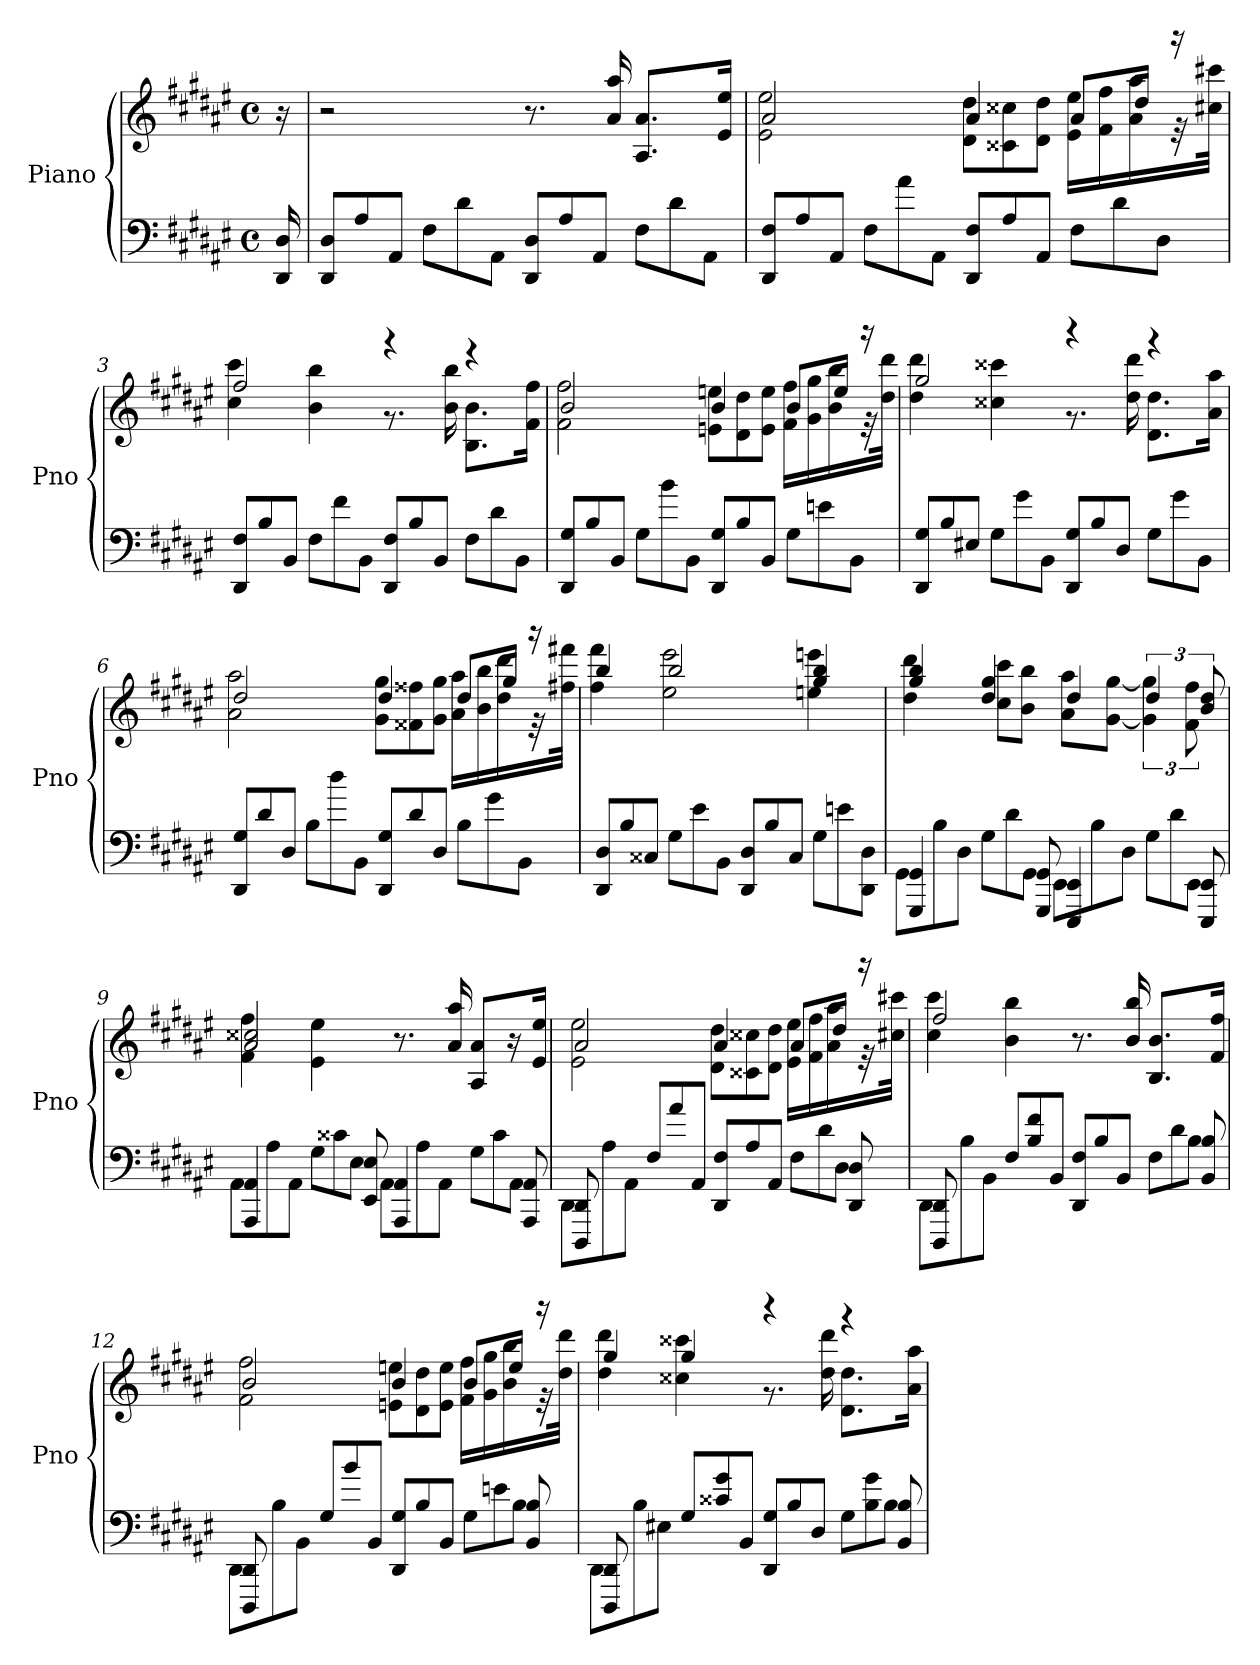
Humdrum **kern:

**kern	**kern
*part1	*part1
*staff2	*staff1
*I"Piano	*
*I'Pno	*
*clefF4	*clefG2
*k[f#c#g#d#a#e#]	*k[f#c#g#d#a#e#]
*d#:	*d#:
*M4/4	*M4/4
*met(c)	*met(c)
=	=
16DD# 16D#	16r
=1	=1
*Xtuplet	*
12DD# 12D#L	2r
12A#	.
12AA#J	.
12F#L	.
12d#	.
12AA#J	.
12DD# 12D#L	8.r
12A#	.
12AA#J	.
.	16a#/ 16aa#/
12F#L	8.A# 8.a#L
12d#	.
12AA#J	.
.	16e# 16ee#Jk
=2	=2
*	*^
12DD# 12F#L	2a#	2e# 2ee#
12A#	.	.
12AA#J	.	.
12F#L	.	.
12a#	.	.
12AA#J	.	.
*	*	*Xtuplet
12DD# 12F#L	4a#	12d# 12dd#L
12A#	.	12c##X 12cc##X
12AA#J	.	12d# 12dd#J
12F#L	8a#L	16e# 16ee#LL
.	.	16f# 16ff#
12d#	.	.
.	16dd#Jk	16a# 16aa#
12D#J	.	.
.	16r	32r
.	.	32cc#X 32ccc#XJJk
=3	=3	=3
12DD# 12F#L	2ff#	4cc# 4ccc#
12B	.	.
12BBJ	.	.
12F#L	.	4b 4bb
12f#	.	.
12BBJ	.	.
12DD# 12F#L	4r	8.r
12B	.	.
12BBJ	.	.
.	.	16b 16bb
12F#L	4r	8.B 8.bL
12d#	.	.
12BBJ	.	.
.	.	16f# 16ff#Jk
=4	=4	=4
12DD# 12G#L	2b	2f# 2ff#
12B	.	.
12BBJ	.	.
12G#L	.	.
12b	.	.
12BBJ	.	.
12DD# 12G#L	4b	12en 12eenL
12B	.	12d# 12dd#
12BBJ	.	12e 12eeJ
12G#L	8bL	16f# 16ff#LL
.	.	16g# 16gg#
12en	.	.
.	16eeJk	16b 16bb
12BBJ	.	.
.	16r	32r
.	.	32dd# 32ddd#JJk
=5	=5	=5
12DD# 12G#L	2gg#	4dd# 4ddd#
12B	.	.
12E#XJ	.	.
12G#L	.	4cc##X 4ccc##X
12g#	.	.
12BBJ	.	.
12DD# 12G#L	4r	8.r
12B	.	.
12D#J	.	.
.	.	16dd# 16ddd#
12G#L	4r	8.d# 8.dd#L
12g#	.	.
12BBJ	.	.
.	.	16a# 16aa#Jk
=6	=6	=6
12DD#/ 12G#/L	2dd#	2a# 2aa#
12d#	.	.
12D#J	.	.
12BL	.	.
12dd#	.	.
12BBJ	.	.
12DD#/ 12G#/L	4dd#	12g# 12gg#L
12d#	.	12f##X 12ff##X
12D#J	.	12g# 12gg#J
12BL	8dd#L	16a# 16aa#LL
.	.	16b 16bb
12g#	.	.
.	16gg#Jk	16dd# 16ddd#
12BBJ	.	.
.	16r	32r
.	.	32ff#X 32fff#XJJk
=7	=7	=7
12DD# 12D#L	4bb	4ff# 4fff#
12B	.	.
12C##XJ	.	.
12G#L	2bb	2ee# 2eee#
12e#	.	.
12BBJ	.	.
12DD# 12D#L	.	.
12B	.	.
12C##J	.	.
12G#L	4gg# 4bb	4een 4eeen
12en	.	.
12DD# 12D#J	.	.
=8	=8	=8
*^	*	*
4GGG# 4GG#	12GG#L	4gg# 4bb	4dd# 4ddd#
.	12B	.	.
.	12D#J	.	.
12ryy	12G#L	4dd# 4gg#	8cc# 8ccc#L
12ryy	12d#	.	.
.	.	.	8b 8bbJ
12GGG# 12GG#	12GG#J	.	.
4EEE# 4EE#	12EE#L	4dd#	8a# 8aa#L
.	12B	.	.
.	.	.	[8g# [8gg#J
.	12D#J	.	.
*	*	*tuplet	*
12ryy	12G#L	6dd#	6g#] 6gg#]
12ryy	12d#	.	.
12EEE# 12EE#	12EE#J	12b 12dd#	12f# 12ff#
=9	=9	=9	=9
4AAA# 4AA#	12AA#L	2a# 2cc##X	4f# 4ff#
.	12A#	.	.
.	12AA#J	.	.
12ryy	12G#L	.	4e# 4ee#
12ryy	12c##X	.	.
12EE# 12E#	12E#J	.	.
4AAA# 4AA#	12AA#L	8.r	2ryy
.	12A#	.	.
.	12AA#J	.	.
.	.	16a#/ 16aa#/	.
12ryy	12G#L	8A# 8a#L	.
12ryy	12c##	.	.
.	.	16r	.
12AAA# 12AA#	12AA#J	.	.
.	.	16e# 16ee#Jk	.
=10	=10	=10	=10
12DDD# 12DD#	12DD#L	2a#	2e# 2ee#
12ryy	12A#	.	.
12ryy	12AA#J	.	.
4ryy	12F#/L	.	.
.	12a#	.	.
.	12AA#J	.	.
*	*	*	*Xtuplet
4ryy	12DD# 12F#L	4a#	12d# 12dd#L
.	12A#	.	12c##X 12cc##X
.	12AA#J	.	12d# 12dd#J
12ryy	12F#L	8a#L	16e# 16ee#LL
.	.	.	16f# 16ff#
12ryy	12d#	.	.
.	.	16dd#Jk	16a# 16aa#
12DD# 12D#	12D#J	.	.
.	.	16r	32r
.	.	.	32cc#X 32ccc#XJJk
=11	=11	=11	=11
12DDD# 12DD#	12DD#L	2ff#	4cc# 4ccc#
12ryy	12B	.	.
12ryy	12BBJ	.	.
4ryy	12F#/L	.	4b 4bb
.	12B 12f#	.	.
.	12BBJ	.	.
4ryy	12DD# 12F#L	8.r	2ryy
.	12B	.	.
.	12BBJ	.	.
.	.	16b/ 16bb/	.
12ryy	12F#L	8.B 8.bL	.
12ryy	12d#	.	.
12BB 12B	12BJ	.	.
.	.	16f# 16ff#Jk	.
=12	=12	=12	=12
12DDD# 12DD#	12DD#L	2b	2f# 2ff#
12ryy	12B	.	.
12ryy	12BBJ	.	.
4ryy	12G#/L	.	.
.	12b	.	.
.	12BBJ	.	.
4ryy	12DD# 12G#L	4b	12en 12eenL
.	12B	.	12d# 12dd#
.	12BBJ	.	12e 12eeJ
12ryy	12G#L	8bL	16f# 16ff#LL
.	.	.	16g# 16gg#
12ryy	12en	.	.
.	.	16eeJk	16b 16bb
12BB 12B	12BJ	.	.
.	.	16r	32r
.	.	.	32dd# 32ddd#JJk
=13	=13	=13	=13
12DDD# 12DD#	12DD#L	4gg#	4dd# 4ddd#
12ryy	12B	.	.
12ryy	12E#XJ	.	.
4ryy	12G#/L	4gg#	4cc##X 4ccc##X
.	12c##X 12g#	.	.
.	12BBJ	.	.
4ryy	12DD# 12G#L	4r	8.r
.	12B	.	.
.	12D#J	.	.
.	.	.	16dd# 16ddd#
12ryy	12G#L	4r	8.d# 8.dd#L
12ryy	12B 12g#	.	.
12BB 12B	12BJ	.	.
.	.	.	16a# 16aa#Jk
*v	*v	*	*
*	*v	*v
=	=
*-	*-
